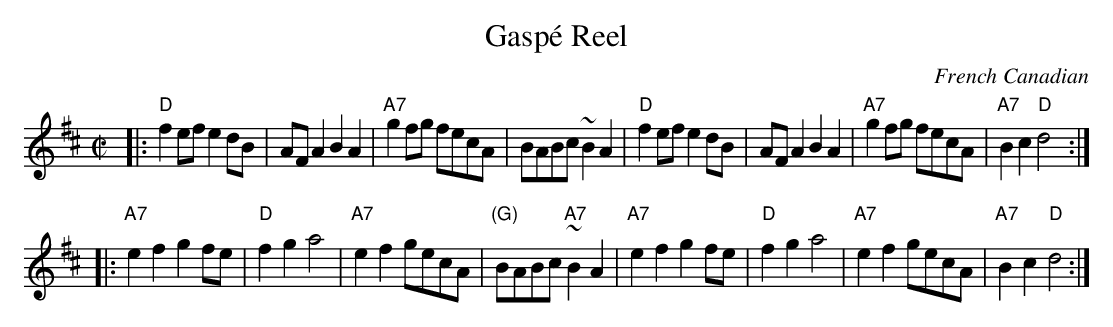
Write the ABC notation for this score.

X:1
T:Gasp\'e Reel
O:French Canadian
M:C|
L:1/8
K:D
|: "D"f2ef e2dB | AFA2 B2A2 | "A7"g2fg fecA | BABc ~B2A2 \
|  "D"f2ef e2dB | AFA2 B2A2 | "A7"g2fg fecA | "A7"B2c2 "D"d4 :|
|: "A7"e2f2 g2fe | "D"f2g2 a4 | "A7"e2f2 gecA | "(G)"BABc "A7"~B2A2 \
|  "A7"e2f2 g2fe | "D"f2g2 a4 | "A7"e2f2 gecA | "A7"B2c2 "D"d4 :|
